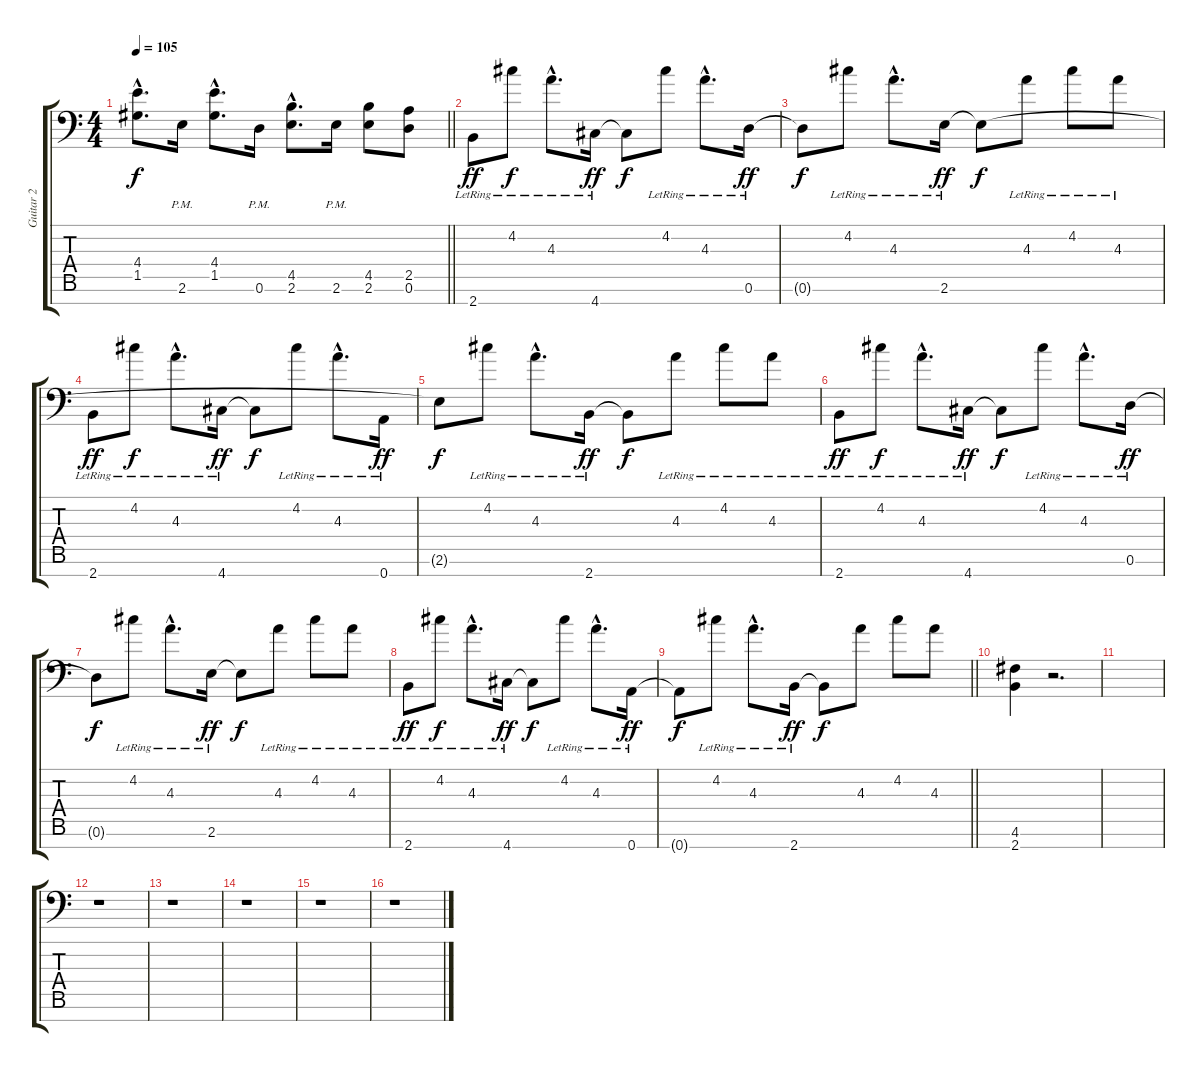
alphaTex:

\track ("Guitar 2" "Guitar 2") {instrument overdrivenguitar}
\staff {score tabs}
\tuning (D4 A3 F3 C3 G2 D2 A1) {hide}
\ts (4 4)
\tempo 105
\clef f4
\barLineRight lightlight
\ks aminor
(4.4{hac} 1.5{hac}).8{d dy f} 2.6{pm}.16 (4.4{hac} 1.5{hac}).8{d} 0.6{pm}.16 (4.5{hac} 2.6{hac}).8{d} 2.6{pm}.16 (4.5 2.6).8 (2.5 0.6).8 |
2.7{lr}.8{dy ff} 4.2{lr}.8{dy f} 4.3{hac lr}.8{d} 4.7{lr}.16{dy ff} 4.7{t}.8{dy f} 4.2{lr}.8 4.3{hac lr}.8{d} 0.6{lr}.16{dy ff} |
0.6{t}.8{dy f} 4.2{lr}.8 4.3{hac lr}.8{d} 2.6{lr}.16{dy ff} 2.6{t}.8{dy f} 4.3{lr}.8 4.2{lr}.8 4.3{lr}.8 |
2.7{lr}.8{dy ff} 4.2{lr}.8{dy f} 4.3{hac lr}.8{d} 4.7{lr}.16{dy ff} 4.7{t}.8{dy f} 4.2{lr}.8 4.3{hac lr}.8{d} 0.7{lr}.16{dy ff} |
2.6{t}.8{dy f} 4.2{lr}.8 4.3{hac lr}.8{d} 2.7{lr}.16{dy ff} 2.7{t}.8{dy f} 4.3{lr}.8 4.2{lr}.8 4.3{lr}.8 |
2.7{lr}.8{dy ff} 4.2{lr}.8{dy f} 4.3{hac lr}.8{d} 4.7{lr}.16{dy ff} 4.7{t}.8{dy f} 4.2{lr}.8 4.3{hac lr}.8{d} 0.6{lr}.16{dy ff} |
0.6{t}.8{dy f} 4.2{lr}.8 4.3{hac lr}.8{d} 2.6{lr}.16{dy ff} 2.6{t}.8{dy f} 4.3{lr}.8 4.2{lr}.8 4.3{lr}.8 |
2.7{lr}.8{dy ff} 4.2{lr}.8{dy f} 4.3{hac lr}.8{d} 4.7{lr}.16{dy ff} 4.7{t}.8{dy f} 4.2{lr}.8 4.3{hac lr}.8{d} 0.7{lr}.16{dy ff} |
\barLineRight lightlight
0.7{t}.8{dy f} 4.2{lr}.8 4.3{hac lr}.8{d} 2.7{lr}.16{dy ff} 2.7{t}.8{dy f} 4.3.8 4.2.8 4.3.8 |
(4.6 2.7).4 r.2{d} |
|
r.1 |
r.1 |
r.1 |
r.1 |
r.1
